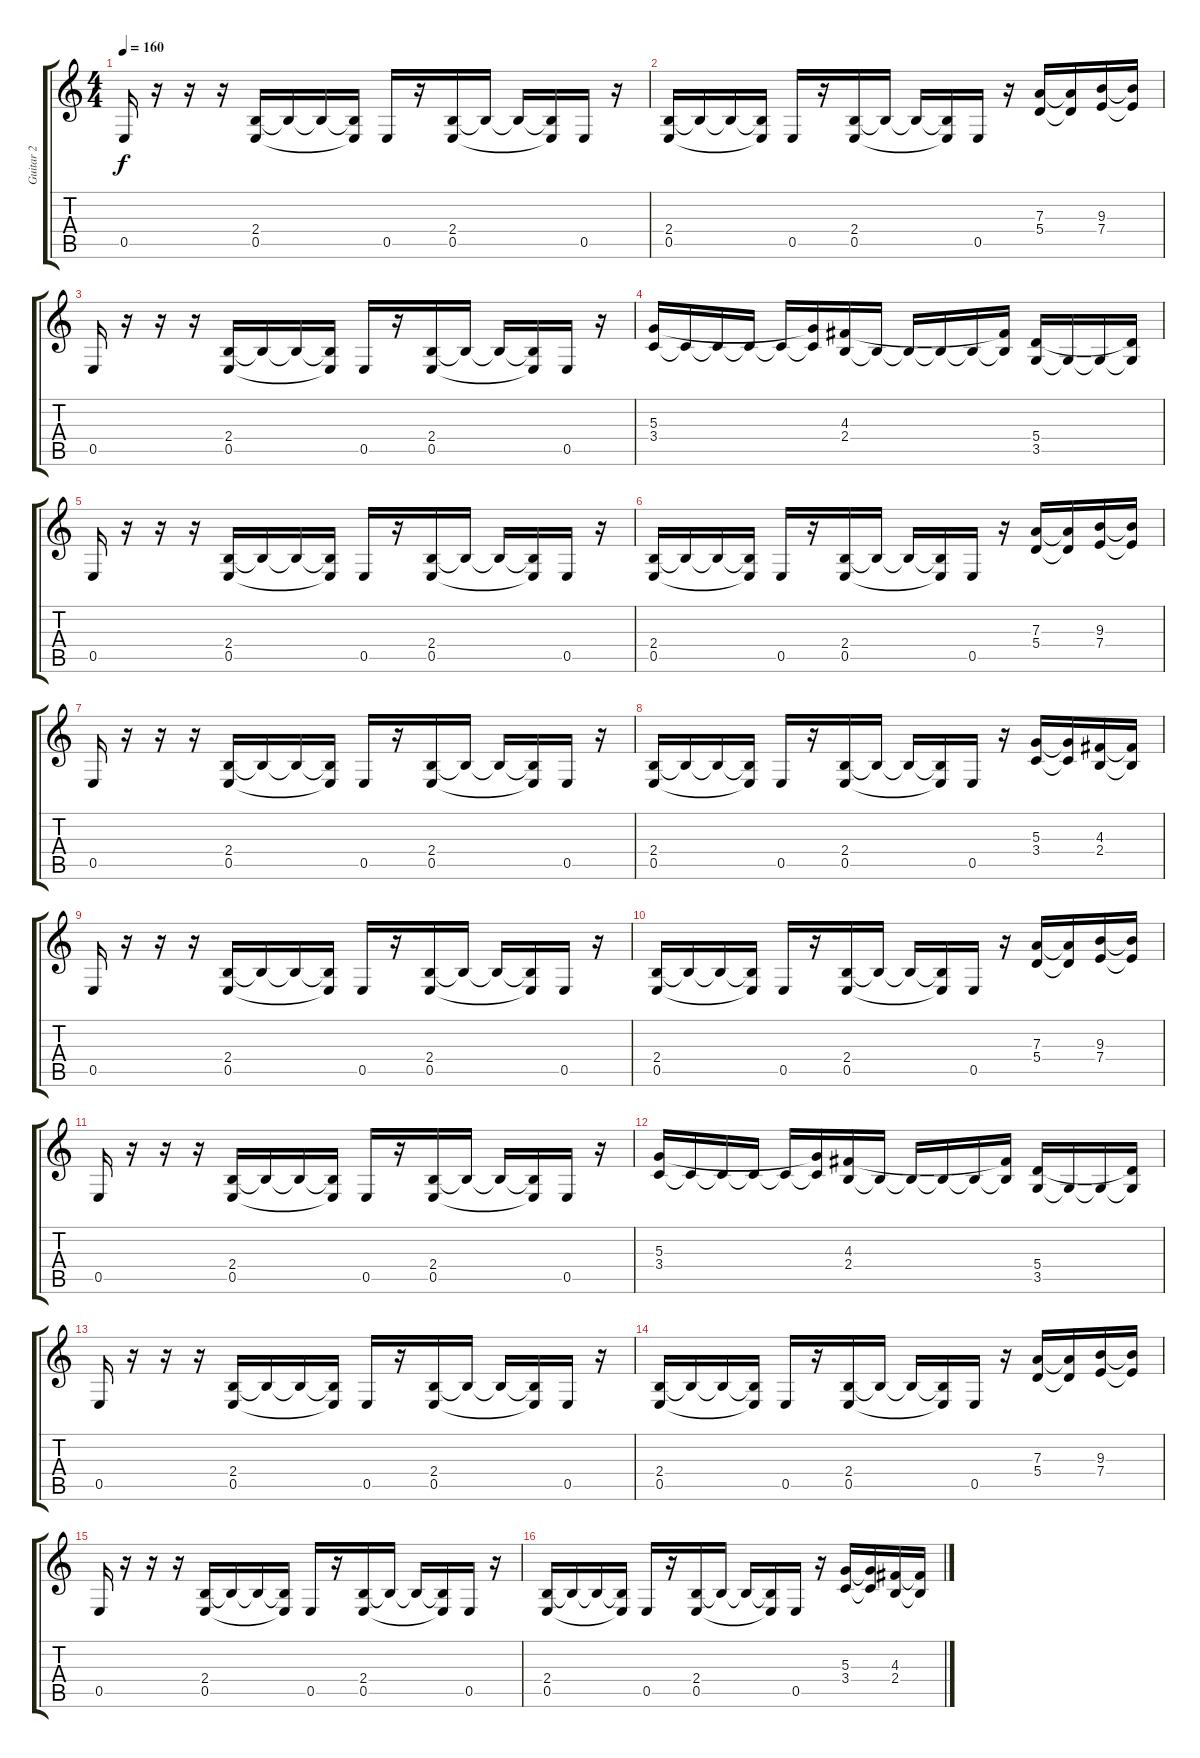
\track ("Guitar 2" "Guitar 2") {instrument distortionguitar}
\staff {score tabs}
\tuning (B3 G3 D3 A2 E2 B1) {hide}
\ts (4 4)
\tempo 160
\clef g2
\ks c
0.5.16{dy f} r.16 r.16 r.16 (2.4 0.5).16 2.4{t}.16 2.4{t}.16 (2.4{t} 0.5{t}).16 0.5.16 r.16 (2.4 0.5).16 2.4{t}.16 2.4{t}.16 (2.4{t} 0.5{t}).16 0.5.16 r.16 |
(2.4 0.5).16 2.4{t}.16 2.4{t}.16 (2.4{t} 0.5{t}).16 0.5.16 r.16 (2.4 0.5).16 2.4{t}.16 2.4{t}.16 (2.4{t} 0.5{t}).16 0.5.16 r.16 (7.3 5.4).16 (7.3{t} 5.4{t}).16 (9.3 7.4).16 (9.3{t} 7.4{t}).16 |
0.5.16 r.16 r.16 r.16 (2.4 0.5).16 2.4{t}.16 2.4{t}.16 (2.4{t} 0.5{t}).16 0.5.16 r.16 (2.4 0.5).16 2.4{t}.16 2.4{t}.16 (2.4{t} 0.5{t}).16 0.5.16 r.16 |
(5.3 3.4).16 3.4{t}.16 3.4{t}.16 3.4{t}.16 3.4{t}.16 (5.3{t} 3.4{t}).16 (4.3 2.4).16 2.4{t}.16 2.4{t}.16 2.4{t}.16 2.4{t}.16 (4.3{t} 2.4{t}).16 (5.4 3.5).16 3.5{t}.16 3.5{t}.16 (5.4{t} 3.5{t}).16 |
0.5.16 r.16 r.16 r.16 (2.4 0.5).16 2.4{t}.16 2.4{t}.16 (2.4{t} 0.5{t}).16 0.5.16 r.16 (2.4 0.5).16 2.4{t}.16 2.4{t}.16 (2.4{t} 0.5{t}).16 0.5.16 r.16 |
(2.4 0.5).16 2.4{t}.16 2.4{t}.16 (2.4{t} 0.5{t}).16 0.5.16 r.16 (2.4 0.5).16 2.4{t}.16 2.4{t}.16 (2.4{t} 0.5{t}).16 0.5.16 r.16 (7.3 5.4).16 (7.3{t} 5.4{t}).16 (9.3 7.4).16 (9.3{t} 7.4{t}).16 |
0.5.16 r.16 r.16 r.16 (2.4 0.5).16 2.4{t}.16 2.4{t}.16 (2.4{t} 0.5{t}).16 0.5.16 r.16 (2.4 0.5).16 2.4{t}.16 2.4{t}.16 (2.4{t} 0.5{t}).16 0.5.16 r.16 |
(2.4 0.5).16 2.4{t}.16 2.4{t}.16 (2.4{t} 0.5{t}).16 0.5.16 r.16 (2.4 0.5).16 2.4{t}.16 2.4{t}.16 (2.4{t} 0.5{t}).16 0.5.16 r.16 (5.3 3.4).16 (5.3{t} 3.4{t}).16 (4.3 2.4).16 (4.3{t} 2.4{t}).16 |
0.5.16 r.16 r.16 r.16 (2.4 0.5).16 2.4{t}.16 2.4{t}.16 (2.4{t} 0.5{t}).16 0.5.16 r.16 (2.4 0.5).16 2.4{t}.16 2.4{t}.16 (2.4{t} 0.5{t}).16 0.5.16 r.16 |
(2.4 0.5).16 2.4{t}.16 2.4{t}.16 (2.4{t} 0.5{t}).16 0.5.16 r.16 (2.4 0.5).16 2.4{t}.16 2.4{t}.16 (2.4{t} 0.5{t}).16 0.5.16 r.16 (7.3 5.4).16 (7.3{t} 5.4{t}).16 (9.3 7.4).16 (9.3{t} 7.4{t}).16 |
0.5.16 r.16 r.16 r.16 (2.4 0.5).16 2.4{t}.16 2.4{t}.16 (2.4{t} 0.5{t}).16 0.5.16 r.16 (2.4 0.5).16 2.4{t}.16 2.4{t}.16 (2.4{t} 0.5{t}).16 0.5.16 r.16 |
(5.3 3.4).16 3.4{t}.16 3.4{t}.16 3.4{t}.16 3.4{t}.16 (5.3{t} 3.4{t}).16 (4.3 2.4).16 2.4{t}.16 2.4{t}.16 2.4{t}.16 2.4{t}.16 (4.3{t} 2.4{t}).16 (5.4 3.5).16 3.5{t}.16 3.5{t}.16 (5.4{t} 3.5{t}).16 |
0.5.16 r.16 r.16 r.16 (2.4 0.5).16 2.4{t}.16 2.4{t}.16 (2.4{t} 0.5{t}).16 0.5.16 r.16 (2.4 0.5).16 2.4{t}.16 2.4{t}.16 (2.4{t} 0.5{t}).16 0.5.16 r.16 |
(2.4 0.5).16 2.4{t}.16 2.4{t}.16 (2.4{t} 0.5{t}).16 0.5.16 r.16 (2.4 0.5).16 2.4{t}.16 2.4{t}.16 (2.4{t} 0.5{t}).16 0.5.16 r.16 (7.3 5.4).16 (7.3{t} 5.4{t}).16 (9.3 7.4).16 (9.3{t} 7.4{t}).16 |
0.5.16 r.16 r.16 r.16 (2.4 0.5).16 2.4{t}.16 2.4{t}.16 (2.4{t} 0.5{t}).16 0.5.16 r.16 (2.4 0.5).16 2.4{t}.16 2.4{t}.16 (2.4{t} 0.5{t}).16 0.5.16 r.16 |
(2.4 0.5).16 2.4{t}.16 2.4{t}.16 (2.4{t} 0.5{t}).16 0.5.16 r.16 (2.4 0.5).16 2.4{t}.16 2.4{t}.16 (2.4{t} 0.5{t}).16 0.5.16 r.16 (5.3 3.4).16 (5.3{t} 3.4{t}).16 (4.3 2.4).16 (4.3{t} 2.4{t}).16
